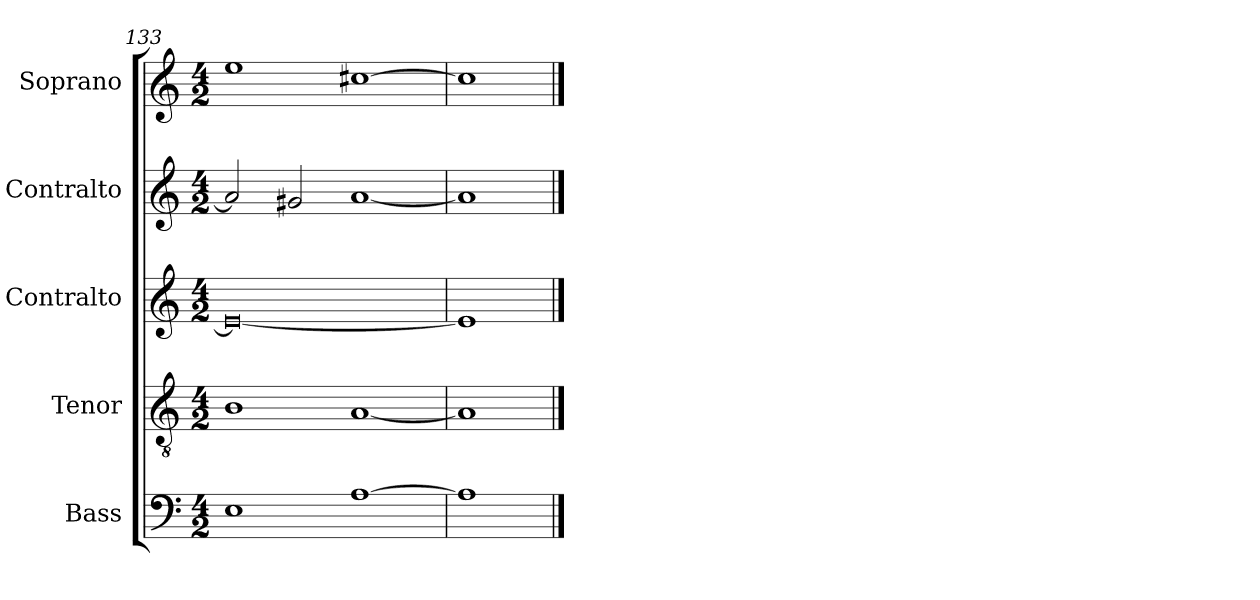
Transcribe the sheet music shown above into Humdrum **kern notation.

**kern	**kern	**kern	**kern	**kern
*part5	*part4	*part3	*part2	*part1
*staff5	*staff4	*staff3	*staff2	*staff1
*I"Bass	*I"Tenor	*I"Contralto	*I"Contralto	*I"Soprano
*I'B	*I'T	*I'A	*I'A	*I'S
*clefF4	*clefGv2	*clefG2	*clefG2	*clefG2
*k[]	*k[]	*k[]	*k[]	*k[]
*A:aeo	*A:aeo	*A:aeo	*A:aeo	*A:aeo
*M4/2	*M4/2	*M4/2	*M4/2	*M4/2
=133	=133	=133	=133	=133
1E	1B	0e_	2a]	1ee
.	.	.	2g#X	.
[1A	[1A	.	[1a	[1cc#X
=134	=134	=134	=134	=134
1A]	1A]	1e]	1a]	1cc#]
==	==	==	==	==
*-	*-	*-	*-	*-
